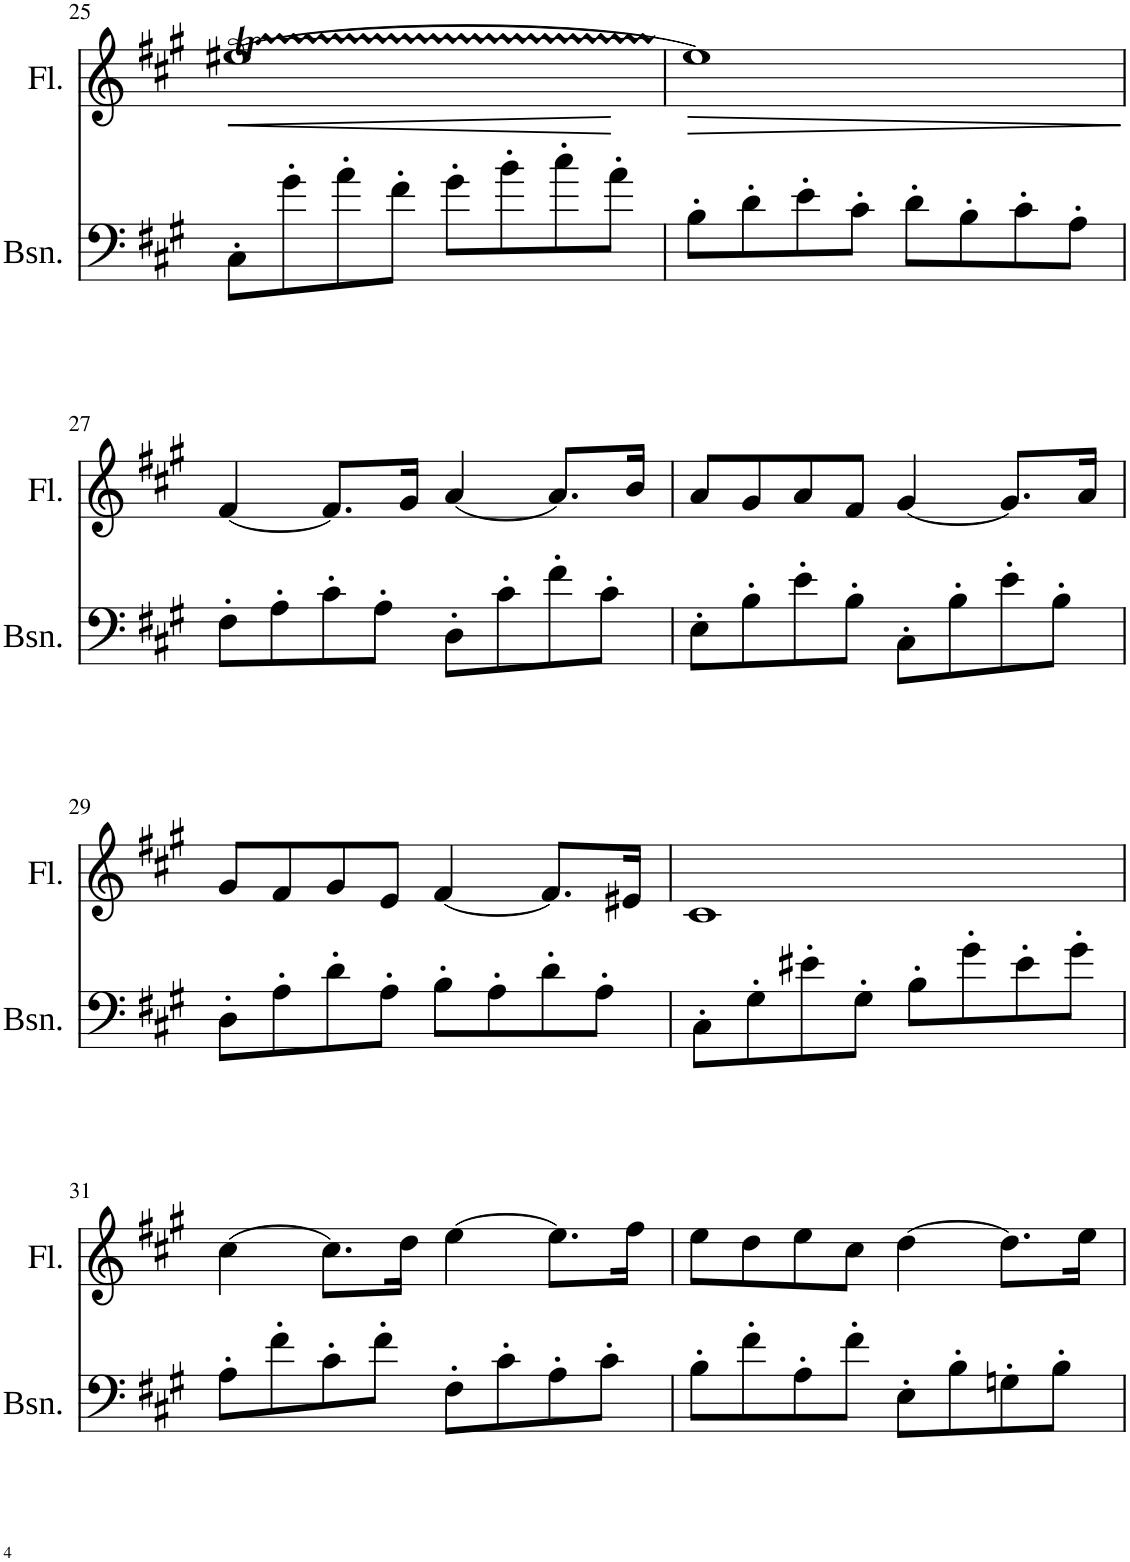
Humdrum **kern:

**kern	**kern	**dynam
*part2	*part1	*part1
*staff2	*staff1	*staff1
*I"Bassoon	*I"Flute	*
*I'Bsn.	*I'Fl.	*
!!LO:PB:g=z
*clefF4	*clefG2	*
*k[f#c#g#]	*k[f#c#g#]	*
*M4/4	*M4/4	*
=25	=25	=25
!	!	!LO:HP:b
8C#'\L	[1ee#Xt	<
8g#'\	.	.
8a'\	.	.
8f#'\J	.	.
8g#'\L	.	.
8b'\	.	.
8cc#'\	.	.
8a'\J	.	.
.	.	[
=26	=26	=26
!	!	!LO:HP:b
8B'\L	1ee#]	>
8d'\	.	.
8e'\	.	.
8c#'\J	.	.
8d'\L	.	.
8B'\	.	.
8c#'\	.	.
8A'\J	.	.
.	.	]
!!LO:LB:g=z
=27	=27	=27
8F#'\L	[4f#/	.
8A'\	.	.
8c#'\	8.f#/L]	.
8A'\J	.	.
.	16g#/Jk	.
8D'\L	[4a/	.
8c#'\	.	.
8f#'\	8.a/L]	.
8c#'\J	.	.
.	16b/Jk	.
=28	=28	=28
8E'\L	8a/L	.
8B'\	8g#/	.
8e'\	8a/	.
8B'\J	8f#/J	.
8C#'\L	[4g#/	.
8B'\	.	.
8e'\	8.g#/L]	.
8B'\J	.	.
.	16a/Jk	.
!!LO:LB:g=z
=29	=29	=29
8D'\L	8g#/L	.
8A'\	8f#/	.
8d'\	8g#/	.
8A'\J	8e/J	.
8B'\L	[4f#/	.
8A'\	.	.
8d'\	8.f#/L]	.
8A'\J	.	.
.	16e#X/Jk	.
=30	=30	=30
8C#'\L	1c#	.
8G#'\	.	.
8e#X'\	.	.
8G#'\J	.	.
8B'\L	.	.
8g#'\	.	.
8e#'\	.	.
8g#'\J	.	.
!!LO:LB:g=z
=31	=31	=31
8A'\L	[4cc#\	.
8f#'\	.	.
8c#'\	8.cc#\L]	.
8f#'\J	.	.
.	16dd\Jk	.
8F#'\L	[4ee\	.
8c#'\	.	.
8A'\	8.ee\L]	.
8c#'\J	.	.
.	16ff#\Jk	.
=32	=32	=32
8B'\L	8ee\L	.
8f#'\	8dd\	.
8A'\	8ee\	.
8f#'\J	8cc#\J	.
8E'\L	[4dd\	.
8B'\	.	.
8Gn'\	8.dd\L]	.
8B'\J	.	.
.	16ee\Jk	.
=	=	=
*-	*-	*-
